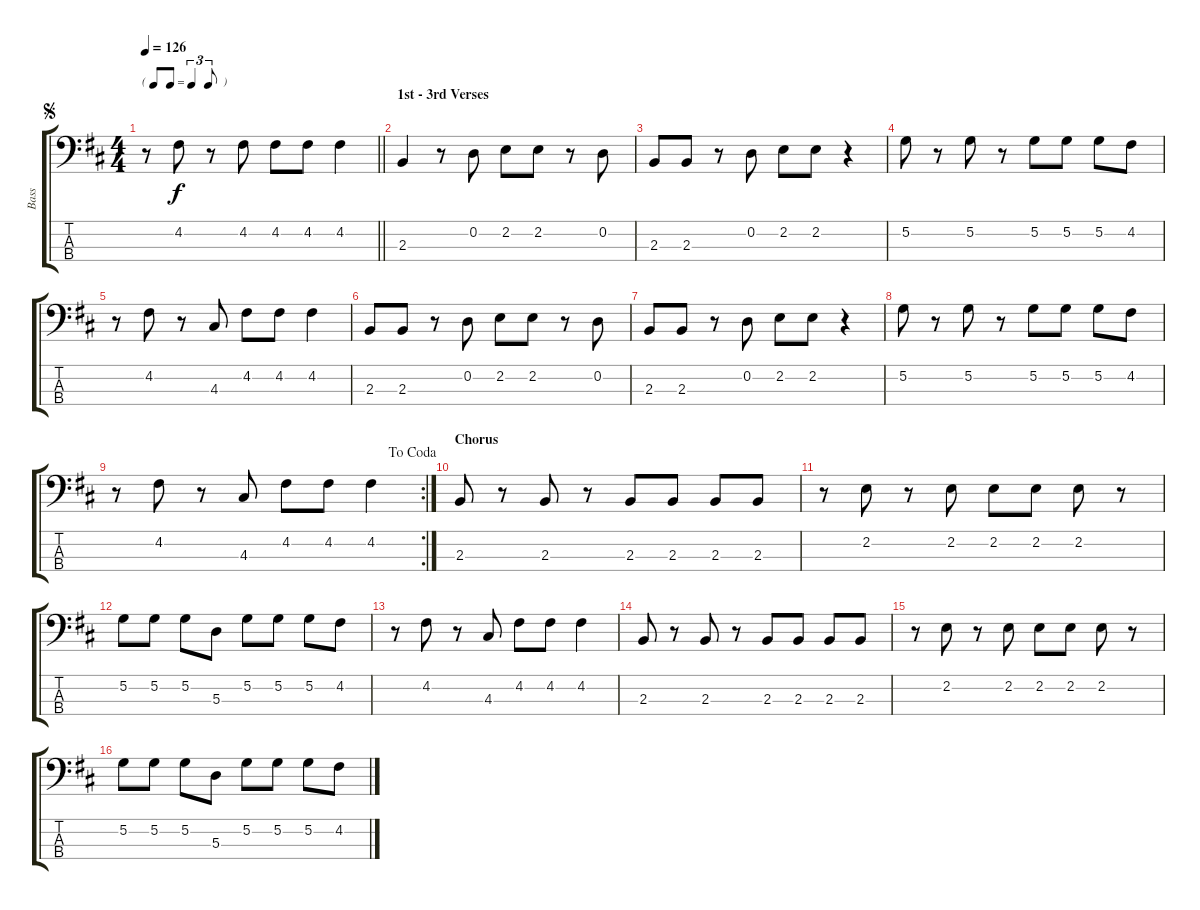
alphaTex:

\track ("Bass" "Bass") {instrument electricbassfinger}
\staff {score tabs}
\tuning (G2 D2 A1 E1) {hide}
\ts (4 4)
\tf triplet8th
\jump segno
\tempo 126
\clef f4
\barLineRight lightlight
\ks d
r.8{dy f} 4.2.8 r.8 4.2.8 4.2.8 4.2.8 4.2.4 |
\section ("" "1st - 3rd Verses")
2.3.4 r.8 0.2.8 2.2.8 2.2.8 r.8 0.2.8 |
2.3.8 2.3.8 r.8 0.2.8 2.2.8 2.2.8 r.4 |
5.2.8 r.8 5.2.8 r.8 5.2.8 5.2.8 5.2.8 4.2.8 |
r.8 4.2.8 r.8 4.3.8 4.2.8 4.2.8 4.2.4 |
2.3.8 2.3.8 r.8 0.2.8 2.2.8 2.2.8 r.8 0.2.8 |
2.3.8 2.3.8 r.8 0.2.8 2.2.8 2.2.8 r.4 |
5.2.8 r.8 5.2.8 r.8 5.2.8 5.2.8 5.2.8 4.2.8 |
\rc 2
\jump dacoda
r.8 4.2.8 r.8 4.3.8 4.2.8 4.2.8 4.2.4 |
\section ("" "Chorus")
2.3.8 r.8 2.3.8 r.8 2.3.8 2.3.8 2.3.8 2.3.8 |
r.8 2.2.8 r.8 2.2.8 2.2.8 2.2.8 2.2.8 r.8 |
5.2.8 5.2.8 5.2.8 5.3.8 5.2.8 5.2.8 5.2.8 4.2.8 |
r.8 4.2.8 r.8 4.3.8 4.2.8 4.2.8 4.2.4 |
2.3.8 r.8 2.3.8 r.8 2.3.8 2.3.8 2.3.8 2.3.8 |
r.8 2.2.8 r.8 2.2.8 2.2.8 2.2.8 2.2.8 r.8 |
5.2.8 5.2.8 5.2.8 5.3.8 5.2.8 5.2.8 5.2.8 4.2.8
